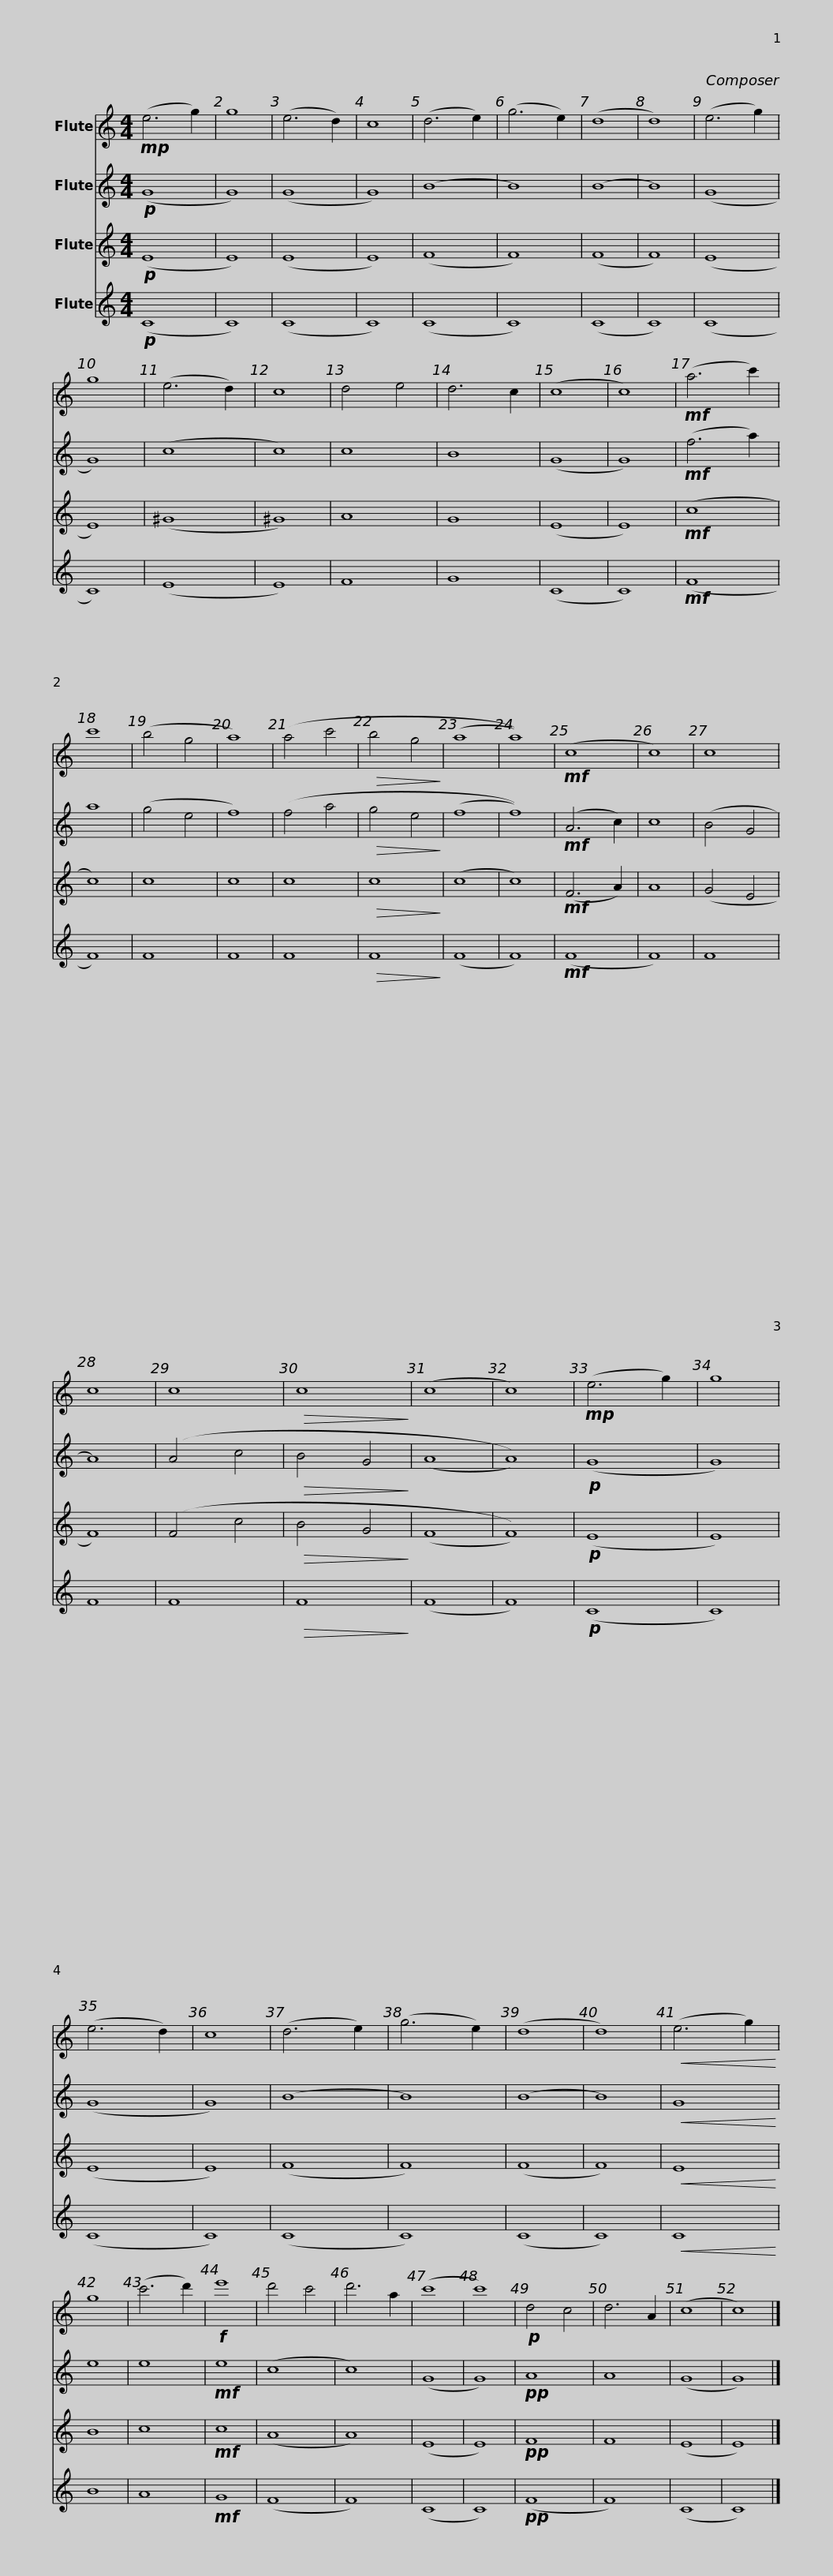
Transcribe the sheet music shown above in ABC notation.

X:1
%%score 1 2 3 4
L:1/8
M:4/4
I:linebreak $
K:C
V:1 treble
V:2 treble
V:3 treble
V:4 treble
V:1
!mp! (e6 g2) | g8 | (e6 d2) | c8 |$ (d6 e2) | %5
 (g6 e2) | (d8 | d8) |$ (e6 g2) | g8 | %10
 (e6 d2) | c8 |$ d4 e4 | d6 c2 | (c8 | %15
 c8) |$!mf! (a6 c'2) | c'8 | (b4 g4 | a8) |$ %20
 (a4 c'4 |!>(! b4 g4!>)! | (a8 | a8)) |$!mf! (c8 | %25
 c8) | c8 | c8 |$ c8 |!>(! c8!>)! | %30
 (c8 | c8) |!mp! (e6 g2) | g8 | (e6 d2) | %35
 c8 | (d6 e2) | (g6 e2) | (d8 | d8) | %40
!<(! (e6 g2)!<)! | g8 | (c'6 d'2) |$!f! e'8 | d'4 c'4 | %45
 d'6 a2 | (c'8 | c'8) |!p! d4 c4 | d6 A2 | %50
 (c8 | c8) |] %52
V:2
!p! (G8 | G8) | (G8 | G8) |$ (B8 | %5
 B8) | (B8 | B8) |$ (G8 | G8) | %10
 (c8 | c8) |$ c8 | B8 | (G8 | %15
 G8) |$!mf! (f6 a2) | a8 | (g4 e4 | f8) |$ %20
 (f4 a4 |!>(! g4 e4!>)! | (f8 | f8)) |$!mf! (A6 c2) | %25
 c8 | (B4 G4 | A8) |$ (A4 c4 |!>(! B4 G4!>)! | %30
 (A8 | A8)) |!p! (G8 | G8) | (G8 | %35
 G8) | (B8 | B8) | (B8 | B8) | %40
!<(! G8!<)! | e8 | e8 |$!mf! e8 | (c8 | %45
 c8) | (G8 | G8) |!pp! A8 | A8 | %50
 (G8 | G8) |] %52
V:3
!p! (E8 | E8) | (E8 | E8) |$ (F8 | %5
 F8) | (F8 | F8) |$ (E8 | E8) | %10
 (^G8 | ^G8) |$ A8 | G8 | (E8 | %15
 E8) |$!mf! (c8 | c8) | c8 | c8 |$ %20
 c8 |!>(! c8!>)! | (c8 | c8) |$!mf! (F6 A2) | %25
 A8 | (G4 E4 | F8) |$ (F4 c4 |!>(! B4 G4!>)! | %30
 (F8 | F8)) |!p! (E8 | E8) | (E8 | %35
 E8) | (F8 | F8) | (F8 | F8) | %40
!<(! E8!<)! | B8 | c8 |$!mf! c8 | (A8 | %45
 A8) | (E8 | E8) |!pp! F8 | F8 | %50
 (E8 | E8) |] %52
V:4
!p! (C8 | C8) | (C8 | C8) |$ (C8 | %5
 C8) | (C8 | C8) |$ (C8 | C8) | %10
 (E8 | E8) |$ F8 | G8 | (C8 | %15
 C8) |$!mf! (F8 | F8) | F8 | F8 |$ %20
 F8 |!>(! F8!>)! | (F8 | F8) |$!mf! (F8 | %25
 F8) | F8 | F8 |$ F8 |!>(! F8!>)! | %30
 (F8 | F8) |!p! (C8 | C8) | (C8 | %35
 C8) | (C8 | C8) | (C8 | C8) | %40
!<(! C8!<)! | B8 | A8 |$!mf! G8 | (F8 | %45
 F8) | (C8 | C8) |!pp! (F8 | F8) | %50
 (C8 | C8) |] %52
